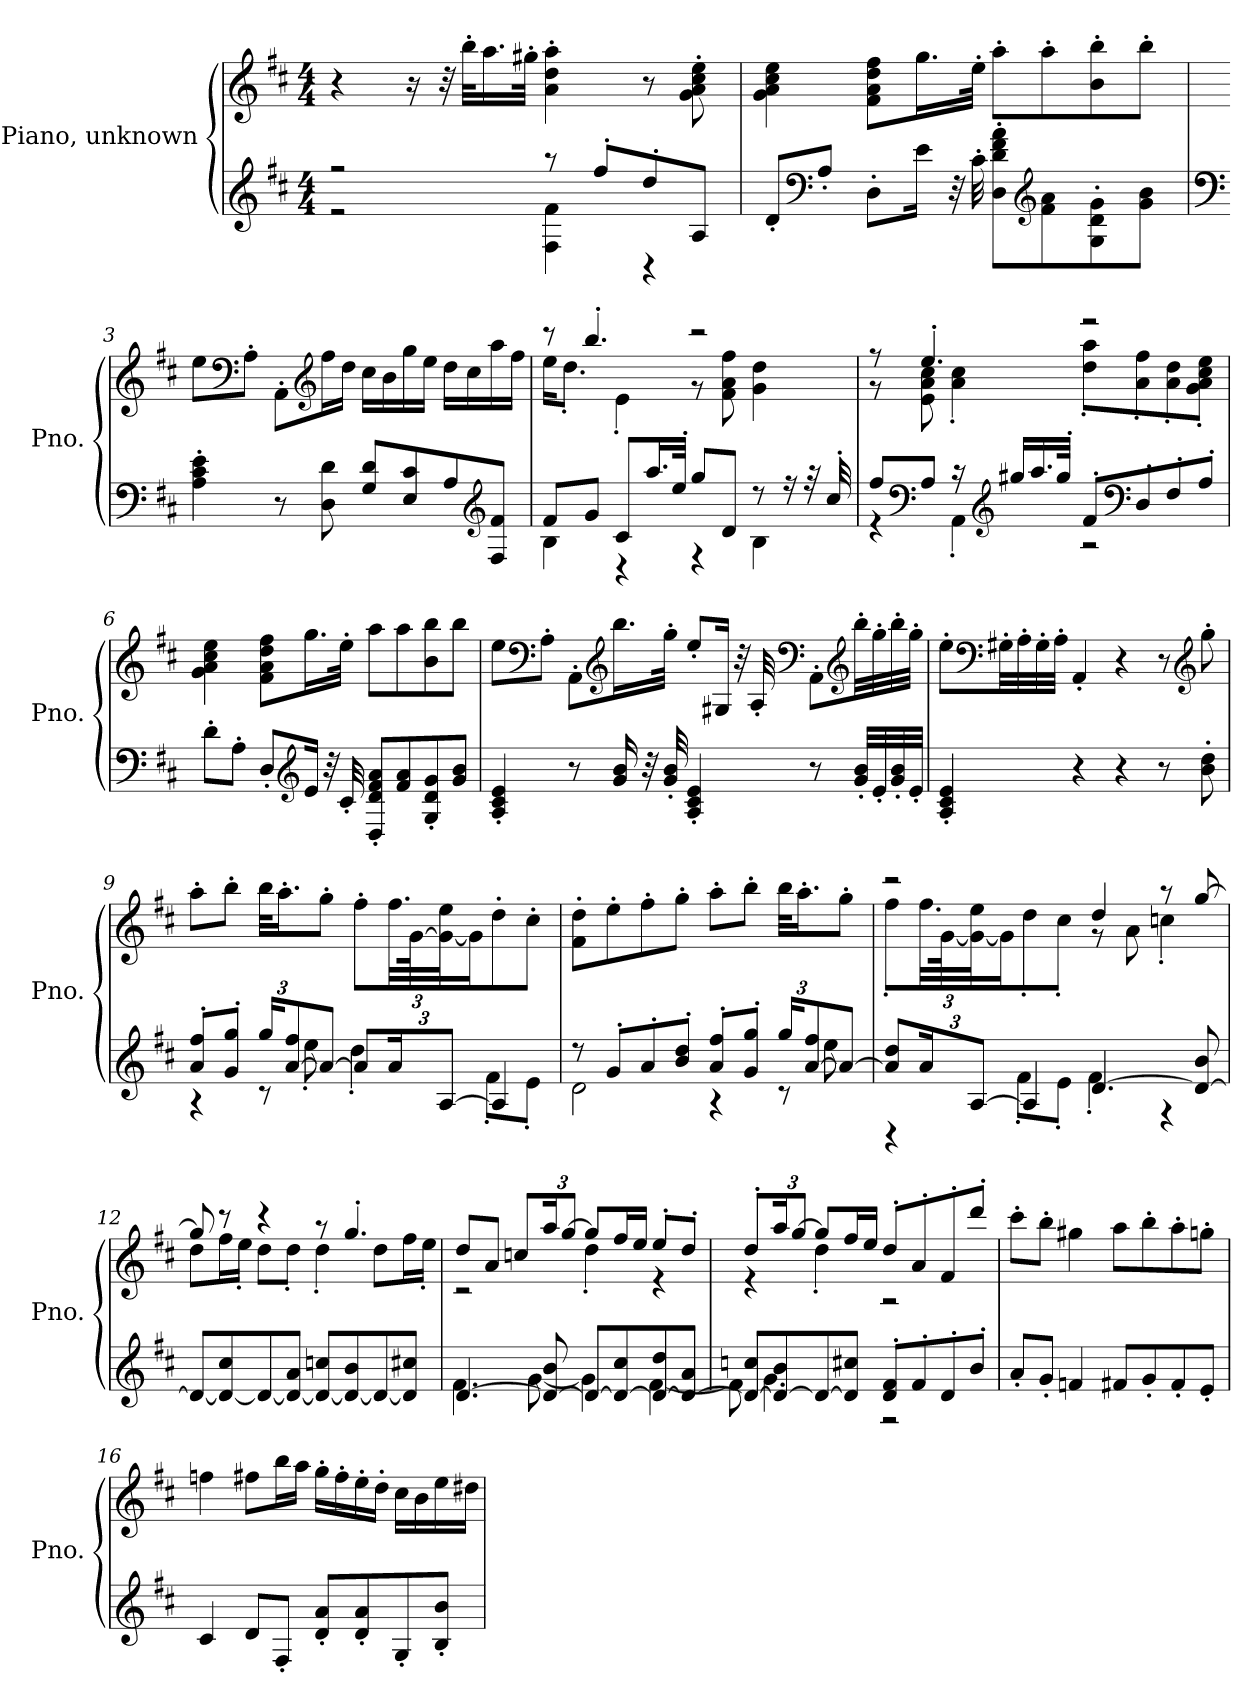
**kern	**kern
*part1	*part1
*staff2	*staff1
*I"Piano, unknown	*
*I'Pno.	*
*clefG2	*clefG2
*k[f#c#]	*k[f#c#]
*M4/4	*M4/4
*MM120	*MM120
=1	=1
*^	*
2r	2r	4r
.	.	16r
.	.	32r
.	.	32bb'\KLL
.	.	16.aa\
.	.	32gg#X'\JJk
8r	4F#\ 4f#\	4a\' 4dd\' 4aa\'
8ff#'/L	.	.
8dd'/	4r	8r
8A/J	.	8g\' 8a\' 8cc#\' 8ee\'
*v	*v	*
=2	=2
8d'/L	4g\ 4a\ 4cc#\ 4ee\
*clefF4	*
8A'/J	.
8D'\L	8f#\ 8a\ 8dd\ 8ff#\L
16e\Jk	16.gg\L
32r	.
32c#'\	32ee'\JJk
8D\' 8d\' 8f#\' 8a\'L	8aa'\L
*clefG2	*
8f#\ 8a\	8aa'\
8G\' 8d\' 8g\'	8b\' 8bb\'
8g\ 8b\J	8bb'\J
!!LO:LB:g=z
=3	=3
*clefF4	*
4A\' 4c#\' 4e\'	8ee\L
*	*clefF4
.	8A'\J
8r	8AA'\L
*	*clefG2
8D\ 8d\	16ff#\L
.	16dd\JJ
8G/ 8d/L	16cc#\LL
.	16b\
8E/ 8c#/	16gg\
.	16ee\JJ
8A/	16dd\LL
.	16cc#\
*clefG2	*
8F#/ 8f#/J	16aa\
.	16ff#\JJ
=4	=4
*^	*^
8f#/L	4B\	8r	16ee\KL
.	.	.	8.dd'\J
8g/J	.	4.bb'/	.
8c#/L	4r	.	4e'\
16.aa/L	.	.	.
32ee'/JJk	.	.	.
8gg/L	4r	2r	8r
8d/J	.	.	8f#\ 8a\ 8ff#\
8r	4B\	.	4g\ 4dd\
16r	.	.	.
32r	.	.	.
32cc#'/	.	.	.
!!LO:LB:g=z	!!
=5	=5	=5	=5
8ff#/L	4r	8r	8r
*clefF4	*	*	*
8A/J	.	4.ee'/	8e\ 8a\ 8cc#\
16r	4AA'\	.	4a\' 4cc#\'
*clefG2	*	*	*
16gg#X/LL	.	.	.
16.aa/	.	.	.
32gg#'/JJk	.	.	.
8f#'/L	2r	2r	8dd\' 8aa\'L
*clefF4	*	*	*
8D'/	.	.	8a\' 8ff#\'
8F#'/	.	.	8a\' 8dd\'
8A'/J	.	.	8g\' 8a\' 8cc#\' 8ee\'J
*v	*v	*	*
*	*v	*v
=6	=6
8d'\L	4g\ 4a\ 4cc#\ 4ee\
8A'\J	.
8D'/L	8f#\ 8a\ 8dd\ 8ff#\L
*clefG2	*
16e/Jk	16.gg\L
32r	.
32c#'/	32ee'\JJk
8D/' 8d/' 8f#/' 8a/'L	8aa\L
8f#/ 8a/	8aa\
8G/' 8d/' 8g/'	8b\ 8bb\
8g/ 8b/J	8bb\J
!!LO:LB:g=z
=7	=7
4A/' 4c#/' 4e/'	8ee\L
*	*clefF4
.	8A'\J
8r	8AA'\L
*	*clefG2
16g/ 16b/	16.bb\L
32r	.
32g/' 32b/'	32gg'\JJk
4A/' 4c#/' 4e/'	8ee'/L
.	16G#X/Jk
.	32r
.	32A'/
*	*clefF4
8r	8AA'\L
*	*clefG2
32g/' 32b/'LLL	32bb'\LL
32e'/	32gg'\
32g/' 32b/'	32bb'\
32e'/JJJ	32gg'\JJJ
=8	=8
4A/' 4c#/' 4e/'	8ee'\L
*	*clefF4
.	32G#X'\LL
.	32A'\
.	32G#'\
.	32A'\JJJ
4r	4AA'/
4r	4r
8r	8r
*	*clefG2
8b\' 8dd\'	8gg'\
!!LO:LB:g=z
=9	=9
*^	*
8a/' 8ff#/'L	4r	8aa'\L
8g/' 8gg/'J	.	8bb'\J
*Xbrackettup	*	*
24gg/KL	8r	32bb\KLL
.	.	16.aa'\J
[12a/ 12ff#/	.	.
8a/J_	8ee'\	8gg'\J
8a/L]	4dd'\	8ff#'\L
*	*	*Xbrackettup
24a/K	.	48.ff#\LL
.	.	[96g\K
[12A/J	.	48g\_ 48ee\J
.	.	16g\J]
4A/]	8f#'\L	8dd'\
.	8e'\J	8cc#'\J
=10	=10	=10
8r	2d\	8f#\' 8dd\'L
8g'/L	.	8ee'\
8a'/	.	8ff#'\
8b/' 8dd/'J	.	8gg'\J
8a/' 8ff#/'L	4r	8aa'\L
8g/' 8gg/'J	.	8bb'\J
24gg/KL	8r	32bb\KLL
.	.	16.aa'\J
[12a/ 12ff#/	.	.
8a/J_	8ee\	8gg'\J
=11	=11	=11
*	*	*^
8a/] 8dd/L	4r	2r	8ff#'\L
24a/K	.	.	48.ff#\LL
.	.	.	[96g\K
[12A/J	.	.	48g\_ 48ee\J
.	.	.	16g\J]
4A/]	8f#'\L	.	8dd'\
.	8e'\J	.	8cc#'\J
[4.d/	4f#'\	4dd/	8r
.	.	.	8a\
.	4r	8r	4ccn'\
8d/_ 8b/	.	[8gg/	.
*v	*v	*	*
!!LO:LB:g=z	!!
=12	=12	=12
8d/L_	8gg/]	8dd\L
8d/_ 8cc#/	8r	16ff#\L
.	.	16ee'\JJ
8d/_	4r	8dd\L
8d/_ 8a/J	.	8dd'\J
8d/_ 8ccn/L	8r	4dd'\
8d/_ 8b/	4.gg'/	.
8d/_	.	8dd\L
8d/] 8cc#X/J	.	16ff#\L
.	.	16ee'\JJ
=13	=13	=13
*^	*	*
[4.d/	4.f#\	8dd/L	2r
.	.	8a/J	.
.	.	8ccn/L	.
8d/_ 8b/	[8g\	24aa/K	.
.	.	[12gg/J	.
8d/L_	4g\]	8gg/L]	4dd'\
8d/_ 8cc#/	.	16ff#/L	.
.	.	16ee/JJ	.
8d/_ 8dd/	[4f#\	8ee'/L	4r
8d/_ 8a/J	.	8dd'/J	.
=14	=14	=14	=14
8d/_ 8ccn/L	8f#\]	8dd'/L	4r
8d/_ 8b/	4.g\	24aa/K	.
.	.	[12gg/J	.
8d/_	.	8gg/L]	4dd'\
8d/] 8cc#X/J	.	16ff#/L	.
.	.	16ee/JJ	.
8d/' 8f#/'L	2r	8dd'/L	2r
8f#'/	.	8a'/	.
8d'/	.	8f#'/	.
8b'/J	.	8ddd'/J	.
*v	*v	*	*
*	*v	*v
!!LO:PB:g=z
=15	=15
8a'/L	8ccc#'\L
8g'/J	8bb'\J
4fn/	4gg#X\
8f#X/L	8aa\L
8g'/	8bb'\
8f#'/	8aa'\
8e'/J	8ggn'\J
=16	=16
4c#/	4ffn\
8d/L	8ff#X\L
8F#'/J	16bb\L
.	16aa\JJ
8d/' 8a/'L	16gg'\LL
.	16ff#'\
8d/' 8a/'	16ee'\
.	16dd'\JJ
8G'/	16cc#\LL
.	16b\
8B/' 8b/'J	16ee\
.	16dd#X\JJ
=	=
*-	*-
